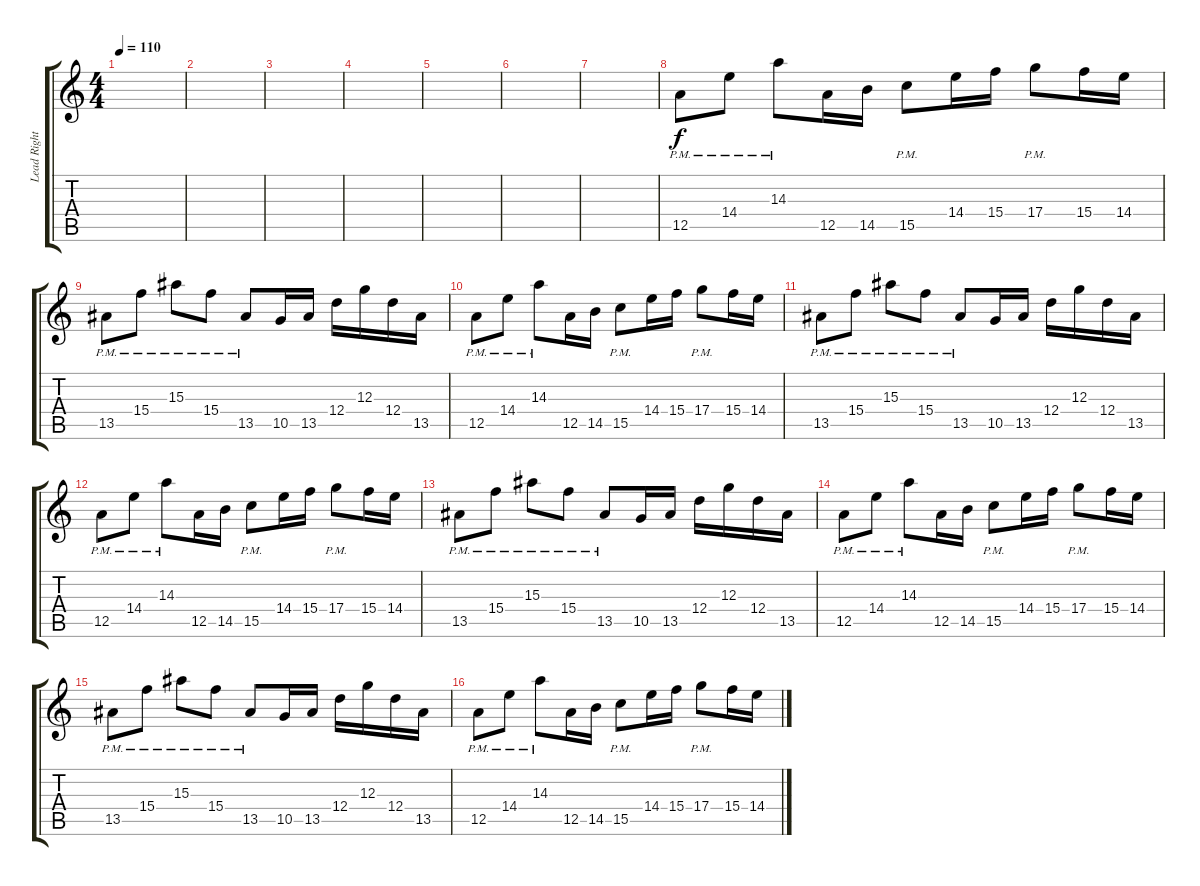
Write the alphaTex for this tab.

\track ("Lead Right" "Lead Right") {instrument overdrivenguitar}
\staff {score tabs}
\tuning (F4 C4 G3 D3 A2 E2) {hide}
\ts (4 4)
\tempo 110
\clef g2
\ks c
|
|
|
|
|
|
|
12.5{pm}.8 14.4{pm}.8 14.3{pm}.8 12.5.16 14.5.16 15.5{pm}.8 14.4.16 15.4.16 17.4{pm}.8 15.4.16 14.4.16 |
13.5{pm}.8 15.4{pm}.8 15.3{pm}.8 15.4{pm}.8 13.5{pm}.8 10.5.16 13.5.16 12.4.16 12.3.16 12.4.16 13.5.16 |
12.5{pm}.8 14.4{pm}.8 14.3{pm}.8 12.5.16 14.5.16 15.5{pm}.8 14.4.16 15.4.16 17.4{pm}.8 15.4.16 14.4.16 |
13.5{pm}.8 15.4{pm}.8 15.3{pm}.8 15.4{pm}.8 13.5{pm}.8 10.5.16 13.5.16 12.4.16 12.3.16 12.4.16 13.5.16 |
12.5{pm}.8 14.4{pm}.8 14.3{pm}.8 12.5.16 14.5.16 15.5{pm}.8 14.4.16 15.4.16 17.4{pm}.8 15.4.16 14.4.16 |
13.5{pm}.8 15.4{pm}.8 15.3{pm}.8 15.4{pm}.8 13.5{pm}.8 10.5.16 13.5.16 12.4.16 12.3.16 12.4.16 13.5.16 |
12.5{pm}.8 14.4{pm}.8 14.3{pm}.8 12.5.16 14.5.16 15.5{pm}.8 14.4.16 15.4.16 17.4{pm}.8 15.4.16 14.4.16 |
13.5{pm}.8 15.4{pm}.8 15.3{pm}.8 15.4{pm}.8 13.5{pm}.8 10.5.16 13.5.16 12.4.16 12.3.16 12.4.16 13.5.16 |
12.5{pm}.8 14.4{pm}.8 14.3{pm}.8 12.5.16 14.5.16 15.5{pm}.8 14.4.16 15.4.16 17.4{pm}.8 15.4.16 14.4.16
